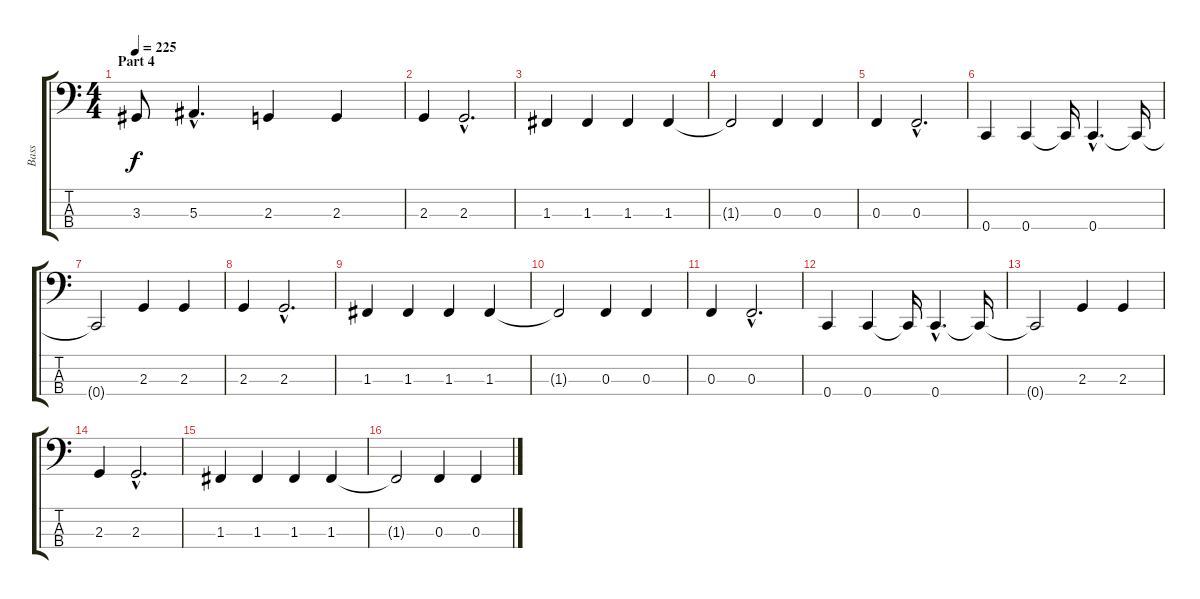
\track ("Bass" "Bass") {instrument electricbassfinger}
\staff {score tabs}
\tuning (Eb2 Bb1 F1 C1) {hide}
\ts (4 4)
\section ("" "Part 4")
\tempo 225
\clef f4
\ks c
3.3{t}.8{dy f} 5.3{hac}.4{d} 2.3.4 2.3.4 |
2.3.4 2.3{hac}.2{d} |
1.3.4 1.3.4 1.3.4 1.3.4 |
1.3{t}.2 0.3.4 0.3.4 |
0.3.4 0.3{hac}.2{d} |
0.4.4 0.4.4 0.4{t}.16 0.4{hac}.4{d} 0.4{t}.16 |
0.4{t}.2 2.3.4 2.3.4 |
2.3.4 2.3{hac}.2{d} |
1.3.4 1.3.4 1.3.4 1.3.4 |
1.3{t}.2 0.3.4 0.3.4 |
0.3.4 0.3{hac}.2{d} |
0.4.4 0.4.4 0.4{t}.16 0.4{hac}.4{d} 0.4{t}.16 |
0.4{t}.2 2.3.4 2.3.4 |
2.3.4 2.3{hac}.2{d} |
1.3.4 1.3.4 1.3.4 1.3.4 |
1.3{t}.2 0.3.4 0.3.4
